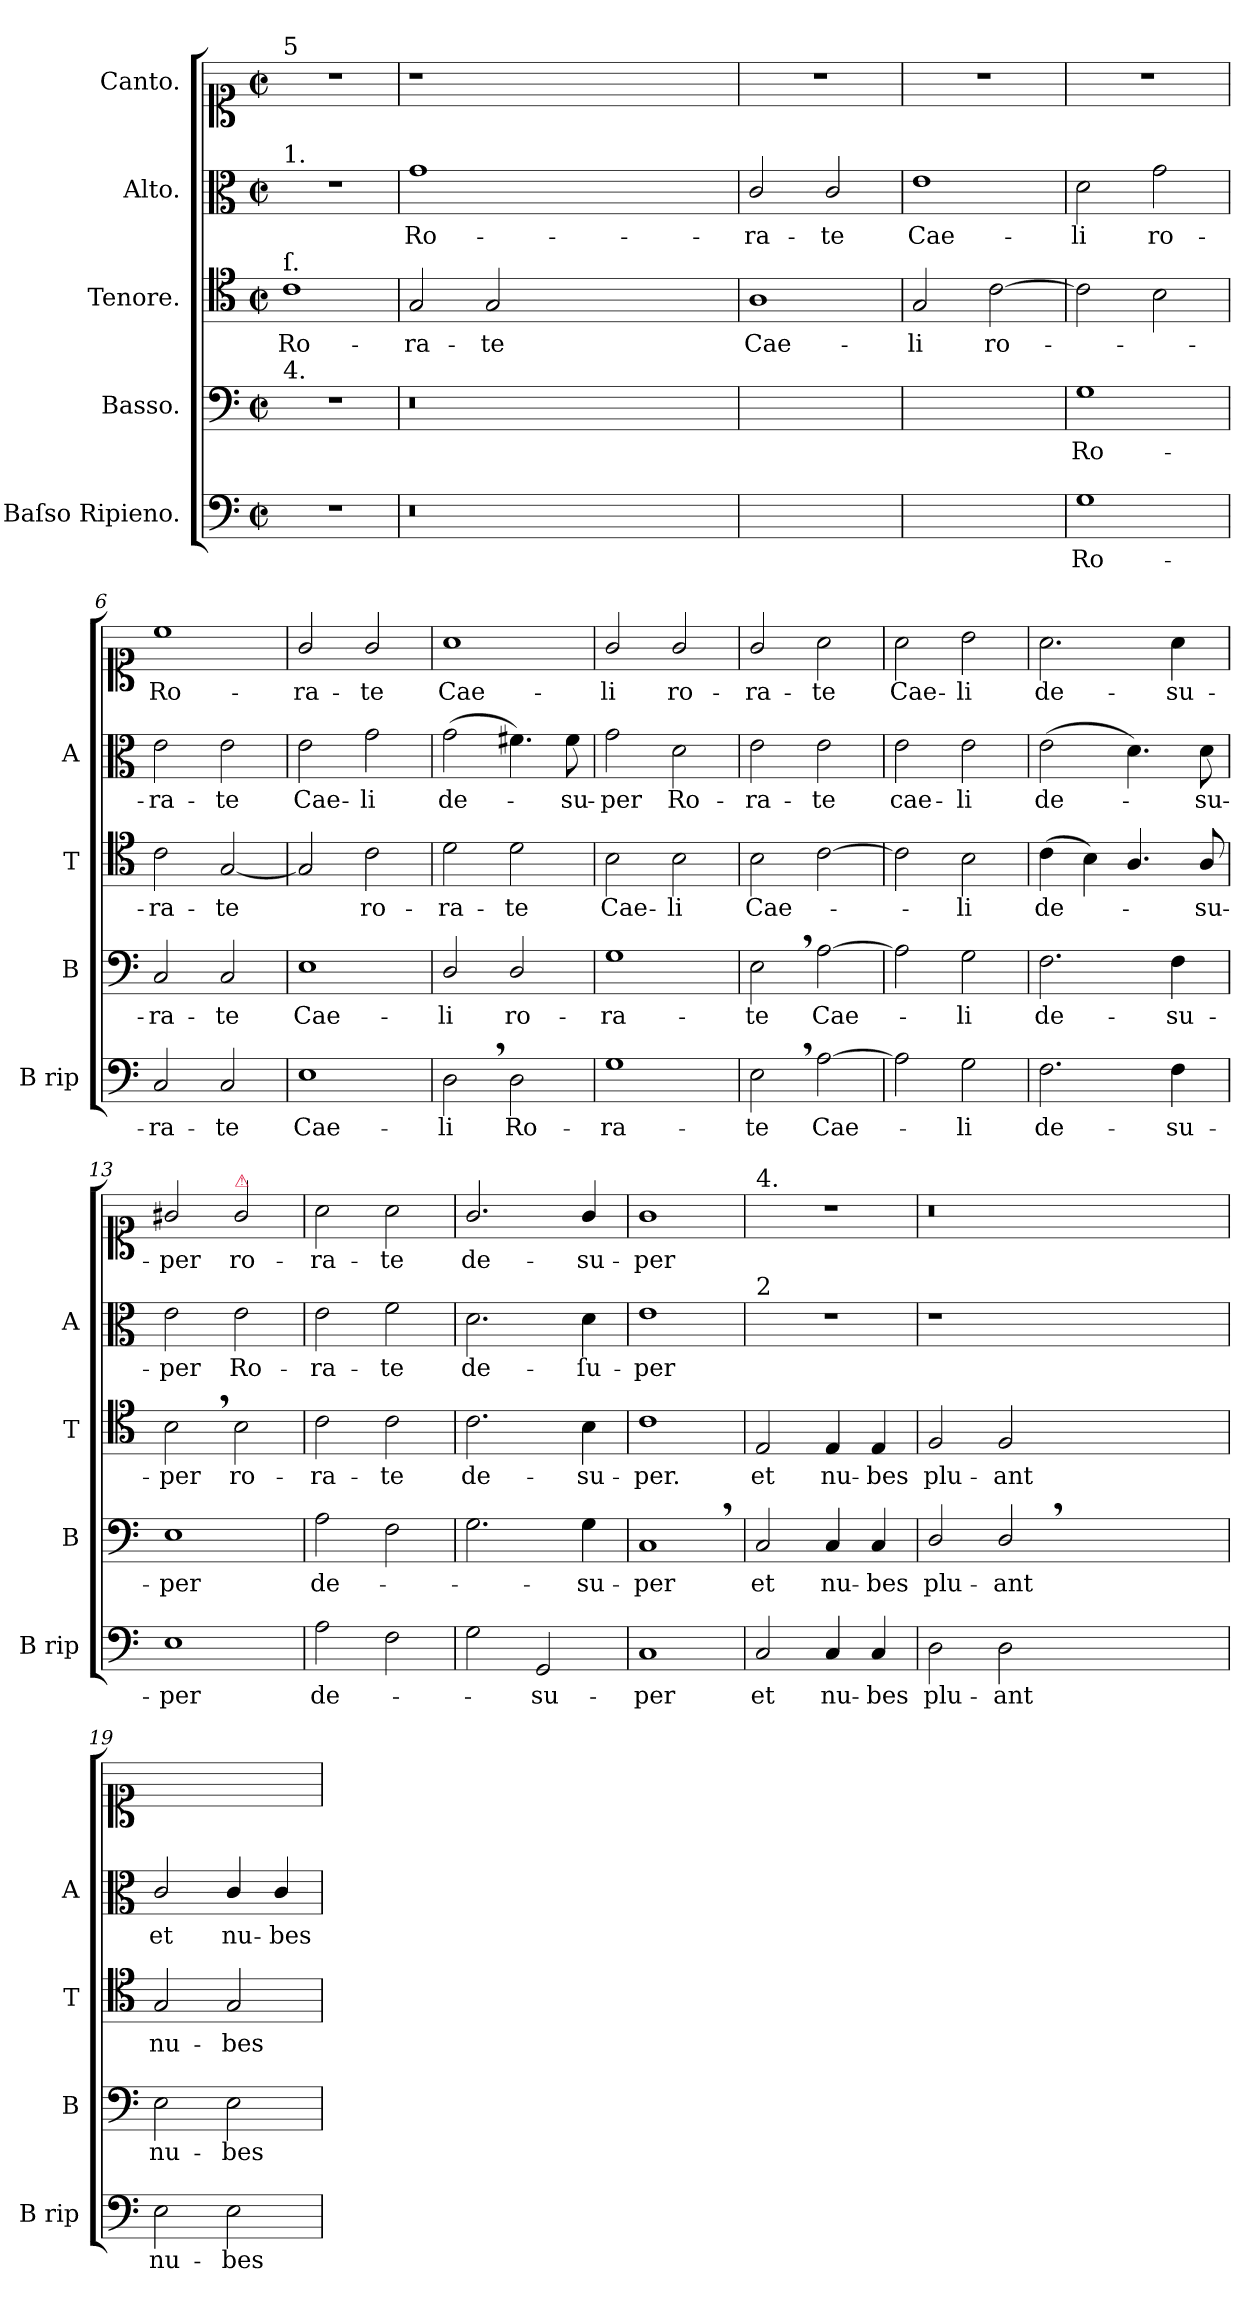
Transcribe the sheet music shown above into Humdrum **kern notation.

**kern	**text	**kern	**text	**kern	**text	**kern	**text	**kern	**text
*part5	*part5	*part4	*part4	*part3	*part3	*part2	*part2	*part1	*part1
*staff5	*staff5	*staff4	*staff4	*staff3	*staff3	*staff2	*staff2	*staff1	*staff1
*I"Baſso Ripieno.	*	*I"Basso.	*	*I"Tenore.	*	*I"Alto.	*	*I"Canto.	*
*I'B rip	*	*I'B	*	*I'T	*	*I'A	*	*	*
*clefF4	*	*clefF4	*	*clefC4	*	*clefC3	*	*clefC1	*
*k[]	*	*k[]	*	*k[]	*	*k[]	*	*k[]	*
*C:	*	*C:	*	*C:	*	*C:	*	*C:	*
*M2/2	*	*M2/2	*	*M2/2	*	*M2/2	*	*M2/2	*
*met(c|)	*	*met(c|)	*	*met(c|)	*	*met(c|)	*	*met(c|)	*
=1	=1	=1	=1	=1	=1	=1	=1	=1	=1
!	!	!	!	!	!	!	!	!LO:TX:a:t=5	!
!	!	!	!	!	!	!LO:TX:a:t=1.	!	!	!
!	!	!	!	!LO:TX:a:t=ſ.	!	!	!	!	!
!	!	!LO:TX:a:t=4.	!	!	!	!	!	!	!
1r	.	1r	.	1c	Ro-	1r	.	1r	.
=2	=2	=2	=2	=2	=2	=2	=2	=2	=2
0.r	.	0.r	.	2G/	-ra-	1g	Ro-	1r	.
.	.	.	.	2G/	-te	.	.	.	.
.	.	.	.	0ryy	.	0ryy	.	0ryy	.
=3	=3	=3	=3	=3	=3	=3	=3	=3	=3
1ryy	.	1ryy	.	1A	Cae-	2c/	-ra-	1r	.
.	.	.	.	.	.	2c/	-te	.	.
=4	=4	=4	=4	=4	=4	=4	=4	=4	=4
1ryy	.	1ryy	.	2G/	-li	1e	Cae-	1r	.
.	.	.	.	[2c\	ro-	.	.	.	.
=5	=5	=5	=5	=5	=5	=5	=5	=5	=5
1G	Ro-	1G	Ro-	2c\]	.	2d\	-li	1r	.
.	.	.	.	2B\	.	2g\	ro-	.	.
=6	=6	=6	=6	=6	=6	=6	=6	=6	=6
2C/	-ra-	2C/	-ra-	2c\	-ra-	2e\	-ra-	1cc	Ro-
2C/	-te	2C/	-te	[2G/	-te	2e\	-te	.	.
=7	=7	=7	=7	=7	=7	=7	=7	=7	=7
1E	Cae-	1E	Cae-	2G/]	.	2e\	Cae-	2g/	-ra-
.	.	.	.	2c\	ro-	2g\	-li	2g/	-te
=8	=8	=8	=8	=8	=8	=8	=8	=8	=8
2D,<\	-li	2D/	-li	2d\	-ra-	(2g\	de-	1a	Cae-
2D\	Ro-	2D/	ro-	2d\	-te	4.f#X\)	.	.	.
.	.	.	.	.	.	8f#\	-su-	.	.
=9	=9	=9	=9	=9	=9	=9	=9	=9	=9
1G	-ra-	1G	-ra-	2B\	Cae-	2g\	-per	2g/	-li
.	.	.	.	2B\	-li	2d\	Ro-	2g/	ro-
=10	=10	=10	=10	=10	=10	=10	=10	=10	=10
2E,<\	-te	2E,<\	-te	2B\	Cae-	2e\	-ra-	2g/	-ra-
[2A\	Cae-	[2A\	Cae-	[2c\	.	2e\	-te	2a\	-te
=11	=11	=11	=11	=11	=11	=11	=11	=11	=11
2A\]	.	2A\]	.	2c\]	.	2e\	cae-	2a\	Cae-
2G\	-li	2G\	-li	2B\	-li	2e\	-li	2b\	-li
=12	=12	=12	=12	=12	=12	=12	=12	=12	=12
2.F\	de-	2.F\	de-	(4c\	de-	(2e\	de-	2.a\	de-
.	.	.	.	4B\)	.	.	.	.	.
.	.	.	.	4.A/	.	4.d\)	.	.	.
4F\	-su-	4F\	-su-	.	.	.	.	4a\	-su-
.	.	.	.	8A/	-su-	8d\	-su-	.	.
=13	=13	=13	=13	=13	=13	=13	=13	=13	=13
1E	-per	1E	-per	2B,<\	-per	2e\	-per	2g#X/	-per
!	!	!	!	!	!	!	!	!LO:TX:a:color=crimson:t=⚠	!
.	.	.	.	2B\	ro-	2e\	Ro-	2g#/	ro-
=14	=14	=14	=14	=14	=14	=14	=14	=14	=14
2A\	de-	2A\	de-	2c\	-ra-	2e\	-ra-	2a\	-ra-
2F\	.	2F\	.	2c\	-te	2f\	-te	2a\	-te
=15	=15	=15	=15	=15	=15	=15	=15	=15	=15
2G\	.	2.G\	.	2.c\	de-	2.d\	de-	2.g/	de-
2GG/	-su-	.	.	.	.	.	.	.	.
.	.	4G\	-su-	4B\	-su-	4d\	-ſu-	4g/	-su-
=16	=16	=16	=16	=16	=16	=16	=16	=16	=16
1C	-per	1C,<	-per	1c	-per.	1e	-per	1g	-per
=17	=17	=17	=17	=17	=17	=17	=17	=17	=17
!	!	!	!	!	!	!	!	!LO:TX:a:t=4.	!
!	!	!	!	!	!	!LO:TX:a:t=2	!	!	!
2C/	et	2C/	et	2E/	et	1r	.	1r	.
4C/	nu-	4C/	nu-	4E/	nu-	.	.	.	.
4C/	-bes	4C/	-bes	4E/	-bes	.	.	.	.
=18	=18	=18	=18	=18	=18	=18	=18	=18	=18
2D\	plu-	2D/	plu-	2F/	plu-	1r	.	0.r	.
2D\	-ant	2D,</	-ant	2F/	-ant	.	.	.	.
0ryy	.	0ryy	.	0ryy	.	0ryy	.	.	.
=19	=19	=19	=19	=19	=19	=19	=19	=19	=19
2E\	nu-	2E\	nu-	2G/	nu-	2c/	et	1ryy	.
2E\	-bes	2E\	-bes	2G/	-bes	4c/	nu-	.	.
.	.	.	.	.	.	4c/	-bes	.	.
=	=	=	=	=	=	=	=	=	=
*-	*-	*-	*-	*-	*-	*-	*-	*-	*-
